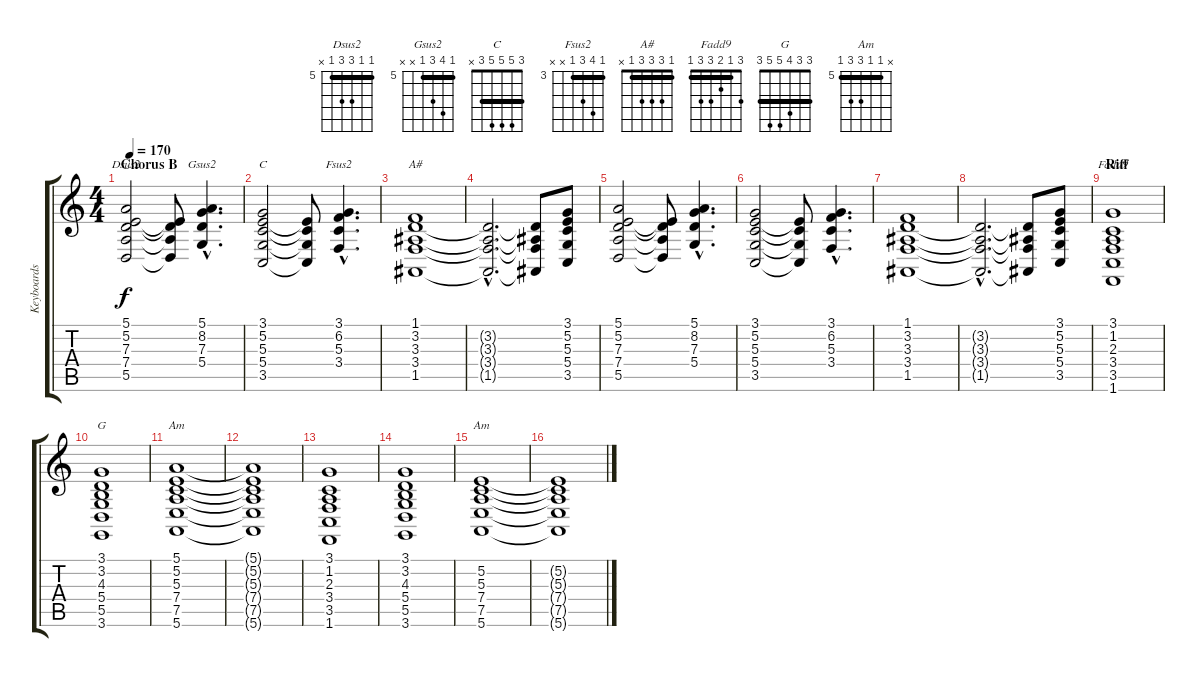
\track ("Keyboards" "Keyboards") {instrument stringensemble2}
\staff {score tabs}
\tuning (E4 B3 G3 D3 A2 E2) {hide}
\chord ("Dsus2" 5 5 7 7 5 x) {firstfret 5 barre 5}
\chord ("Gsus2" 5 8 7 5 x x) {firstfret 5 barre 5}
\chord ("C" 3 5 5 5 3 x) {barre 3}
\chord ("Fsus2" 3 6 5 3 x x) {firstfret 3 barre 3}
\chord ("A#" 1 3 3 3 1 x) {barre 1}
\chord ("Fadd9" 3 1 2 3 3 1) {barre 1}
\chord ("G" 3 3 4 5 5 3) {barre 3}
\chord ("Am" 5 5 5 7 7 5) {firstfret 5 barre 5}
\chord ("Am" x 5 5 7 7 5) {firstfret 5 barre 5}
\ts (4 4)
\section ("" "Chorus B")
\tempo 170
\clef g2
\ks c
(5.1 5.2 7.3 7.4 5.5).2{ch "Dsus2" dy f} (5.2{t} 7.3{t} 7.4{t} 5.5{t}).8 (5.1{hac} 8.2{hac} 7.3{hac} 5.4{hac}).4{d ch "Gsus2"} |
(3.1 5.2 5.3 5.4 3.5).2{ch "C"} (5.2{t} 5.3{t} 5.4{t} 3.5{t}).8 (3.1{hac} 6.2{hac} 5.3{hac} 3.4{hac}).4{d ch "Fsus2"} |
(1.1 3.2 3.3 3.4 1.5).1{ch "A#"} |
(3.2{hac t} 3.3{hac t} 3.4{hac t} 1.5{hac t}).2{d} (3.2{t} 3.3{t} 3.4{t} 1.5{t}).8 (3.1 5.2 5.3 5.4 3.5).8 |
(5.1 5.2 7.3 7.4 5.5).2 (5.2{t} 7.3{t} 7.4{t} 5.5{t}).8 (5.1{hac} 8.2{hac} 7.3{hac} 5.4{hac}).4{d} |
(3.1 5.2 5.3 5.4 3.5).2 (5.2{t} 5.3{t} 5.4{t} 3.5{t}).8 (3.1{hac} 6.2{hac} 5.3{hac} 3.4{hac}).4{d} |
(1.1 3.2 3.3 3.4 1.5).1 |
(3.2{hac t} 3.3{hac t} 3.4{hac t} 1.5{hac t}).2{d} (3.2{t} 3.3{t} 3.4{t} 1.5{t}).8 (3.1 5.2 5.3 5.4 3.5).8 |
\section ("" "Riff")
(3.1 1.2 2.3 3.4 3.5 1.6).1{ch "Fadd9"} |
(3.1 3.2 4.3 5.4 5.5 3.6).1{ch "G"} |
(5.1 5.2 5.3 7.4 7.5 5.6).1{ch "Am"} |
(5.1{t} 5.2{t} 5.3{t} 7.4{t} 7.5{t} 5.6{t}).1 |
(3.1 1.2 2.3 3.4 3.5 1.6).1 |
(3.1 3.2 4.3 5.4 5.5 3.6).1 |
(5.2 5.3 7.4 7.5 5.6).1{ch "Am"} |
(5.2{t} 5.3{t} 7.4{t} 7.5{t} 5.6{t}).1
